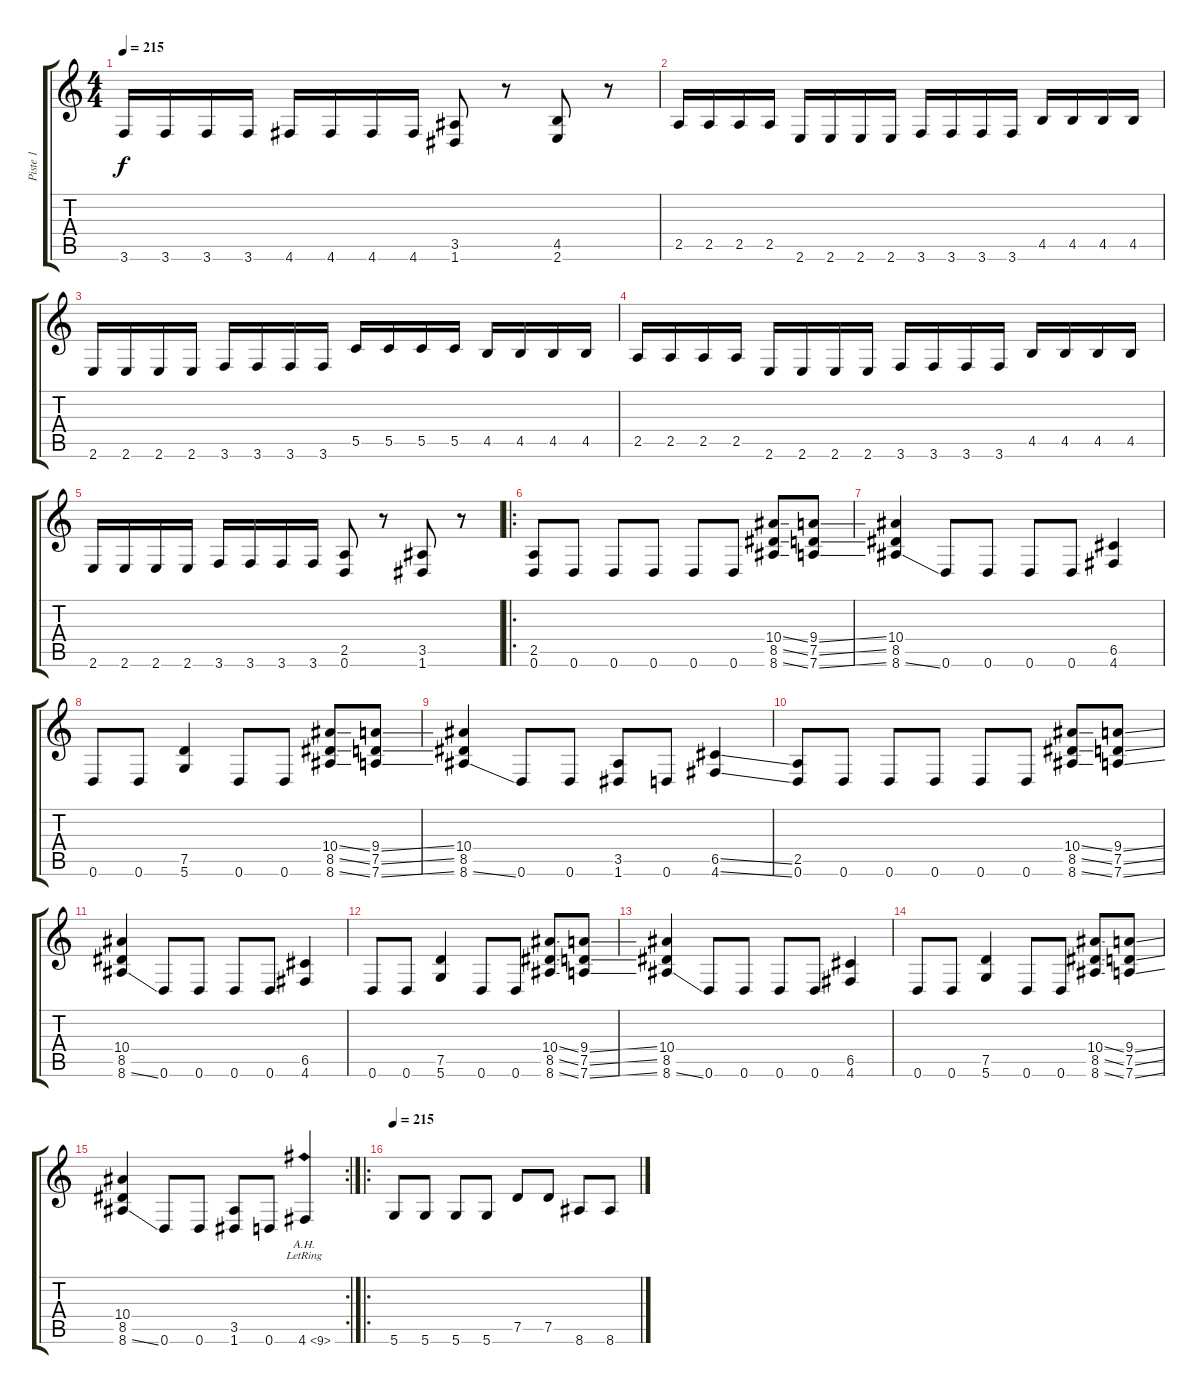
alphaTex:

\track ("Piste 1" "Piste 1") {instrument overdrivenguitar}
\staff {score tabs}
\tuning (D4 A3 F3 C3 G2 D2) {hide}
\ts (4 4)
\tempo 215
\clef g2
\ks c
3.6.16{dy f} 3.6.16 3.6.16 3.6.16 4.6.16 4.6.16 4.6.16 4.6.16 (3.5 1.6).8 r.8 (4.5 2.6).8 r.8 |
2.5.16 2.5.16 2.5.16 2.5.16 2.6.16 2.6.16 2.6.16 2.6.16 3.6.16 3.6.16 3.6.16 3.6.16 4.5.16 4.5.16 4.5.16 4.5.16 |
2.6.16 2.6.16 2.6.16 2.6.16 3.6.16 3.6.16 3.6.16 3.6.16 5.5.16 5.5.16 5.5.16 5.5.16 4.5.16 4.5.16 4.5.16 4.5.16 |
2.5.16 2.5.16 2.5.16 2.5.16 2.6.16 2.6.16 2.6.16 2.6.16 3.6.16 3.6.16 3.6.16 3.6.16 4.5.16 4.5.16 4.5.16 4.5.16 |
2.6.16 2.6.16 2.6.16 2.6.16 3.6.16 3.6.16 3.6.16 3.6.16 (2.5 0.6).8 r.8 (3.5 1.6).8 r.8 |
\ro
(2.5 0.6).8 0.6.8 0.6.8 0.6.8 0.6.8 0.6.8 (10.4{ss} 8.5{ss} 8.6{ss}).8 (9.4{ss} 7.5{ss} 7.6{ss}).8 |
(10.4 8.5 8.6{ss}).4 0.6.8 0.6.8 0.6.8 0.6.8 (6.5 4.6).4 |
0.6.8 0.6.8 (7.5 5.6).4 0.6.8 0.6.8 (10.4{ss} 8.5{ss} 8.6{ss}).8 (9.4{ss} 7.5{ss} 7.6{ss}).8 |
(10.4 8.5 8.6{ss}).4 0.6.8 0.6.8 (3.5 1.6).8 0.6.8 (6.5{ss} 4.6{ss}).4 |
(2.5 0.6).8 0.6.8 0.6.8 0.6.8 0.6.8 0.6.8 (10.4{ss} 8.5{ss} 8.6{ss}).8 (9.4{ss} 7.5{ss} 7.6{ss}).8 |
(10.4 8.5 8.6{ss}).4 0.6.8 0.6.8 0.6.8 0.6.8 (6.5 4.6).4 |
0.6.8 0.6.8 (7.5 5.6).4 0.6.8 0.6.8 (10.4{ss} 8.5{ss} 8.6{ss}).8 (9.4{ss} 7.5{ss} 7.6{ss}).8 |
(10.4 8.5 8.6{ss}).4 0.6.8 0.6.8 0.6.8 0.6.8 (6.5 4.6).4 |
0.6.8 0.6.8 (7.5 5.6).4 0.6.8 0.6.8 (10.4{ss} 8.5{ss} 8.6{ss}).8 (9.4{ss} 7.5{ss} 7.6{ss}).8 |
\rc 2
(10.4 8.5 8.6{ss}).4 0.6.8 0.6.8 (3.5 1.6).8 0.6.8 4.6{ah 5 lr}.4 |
\ro
\tempo 215
5.6.8 5.6.8 5.6.8 5.6.8 7.5.8 7.5.8 8.6.8 8.6.8
